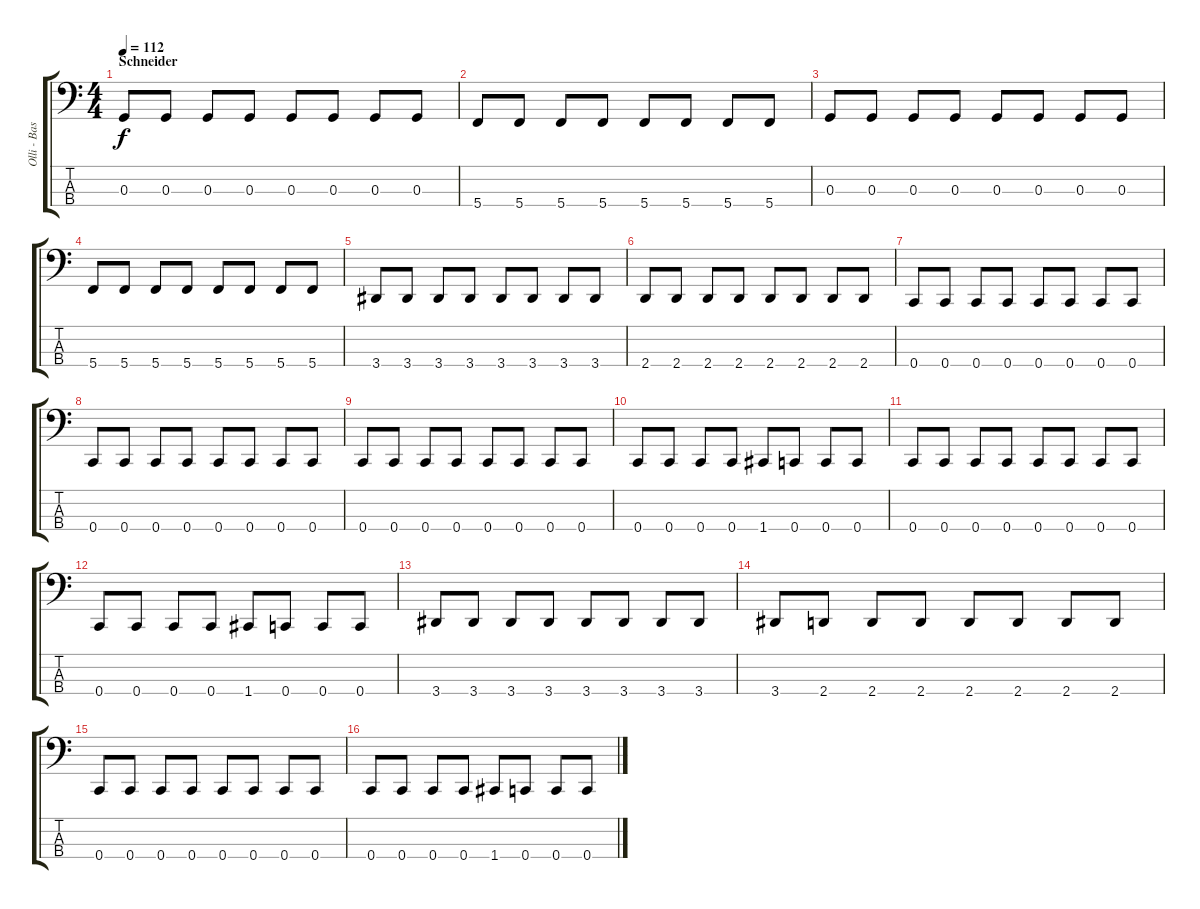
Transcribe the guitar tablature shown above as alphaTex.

\track ("Olli - Bass" "Olli - Bas") {instrument electricbassfinger}
\staff {score tabs}
\tuning (F2 C2 G1 C1) {hide}
\ts (4 4)
\section ("" "Schneider")
\tempo 112
\clef f4
\ks c
0.3.8{dy f volume 10 instrument electricbassfinger} 0.3.8 0.3.8 0.3.8 0.3.8 0.3.8 0.3.8 0.3.8 |
5.4.8 5.4.8 5.4.8 5.4.8 5.4.8 5.4.8 5.4.8 5.4.8 |
0.3.8 0.3.8 0.3.8 0.3.8 0.3.8 0.3.8 0.3.8 0.3.8 |
5.4.8 5.4.8 5.4.8 5.4.8 5.4.8 5.4.8 5.4.8 5.4.8 |
3.4.8 3.4.8 3.4.8 3.4.8 3.4.8 3.4.8 3.4.8 3.4.8 |
2.4.8 2.4.8 2.4.8 2.4.8 2.4.8 2.4.8 2.4.8 2.4.8 |
0.4.8 0.4.8 0.4.8 0.4.8 0.4.8 0.4.8 0.4.8 0.4.8 |
0.4.8 0.4.8 0.4.8 0.4.8 0.4.8 0.4.8 0.4.8 0.4.8 |
0.4.8 0.4.8 0.4.8 0.4.8 0.4.8 0.4.8 0.4.8 0.4.8 |
0.4.8 0.4.8 0.4.8 0.4.8 1.4.8 0.4.8 0.4.8 0.4.8 |
0.4.8 0.4.8 0.4.8 0.4.8 0.4.8 0.4.8 0.4.8 0.4.8 |
0.4.8 0.4.8 0.4.8 0.4.8 1.4.8 0.4.8 0.4.8 0.4.8 |
3.4.8 3.4.8 3.4.8 3.4.8 3.4.8 3.4.8 3.4.8 3.4.8 |
3.4.8 2.4.8 2.4.8 2.4.8 2.4.8 2.4.8 2.4.8 2.4.8 |
0.4.8 0.4.8 0.4.8 0.4.8 0.4.8 0.4.8 0.4.8 0.4.8 |
0.4.8 0.4.8 0.4.8 0.4.8 1.4.8 0.4.8 0.4.8 0.4.8
